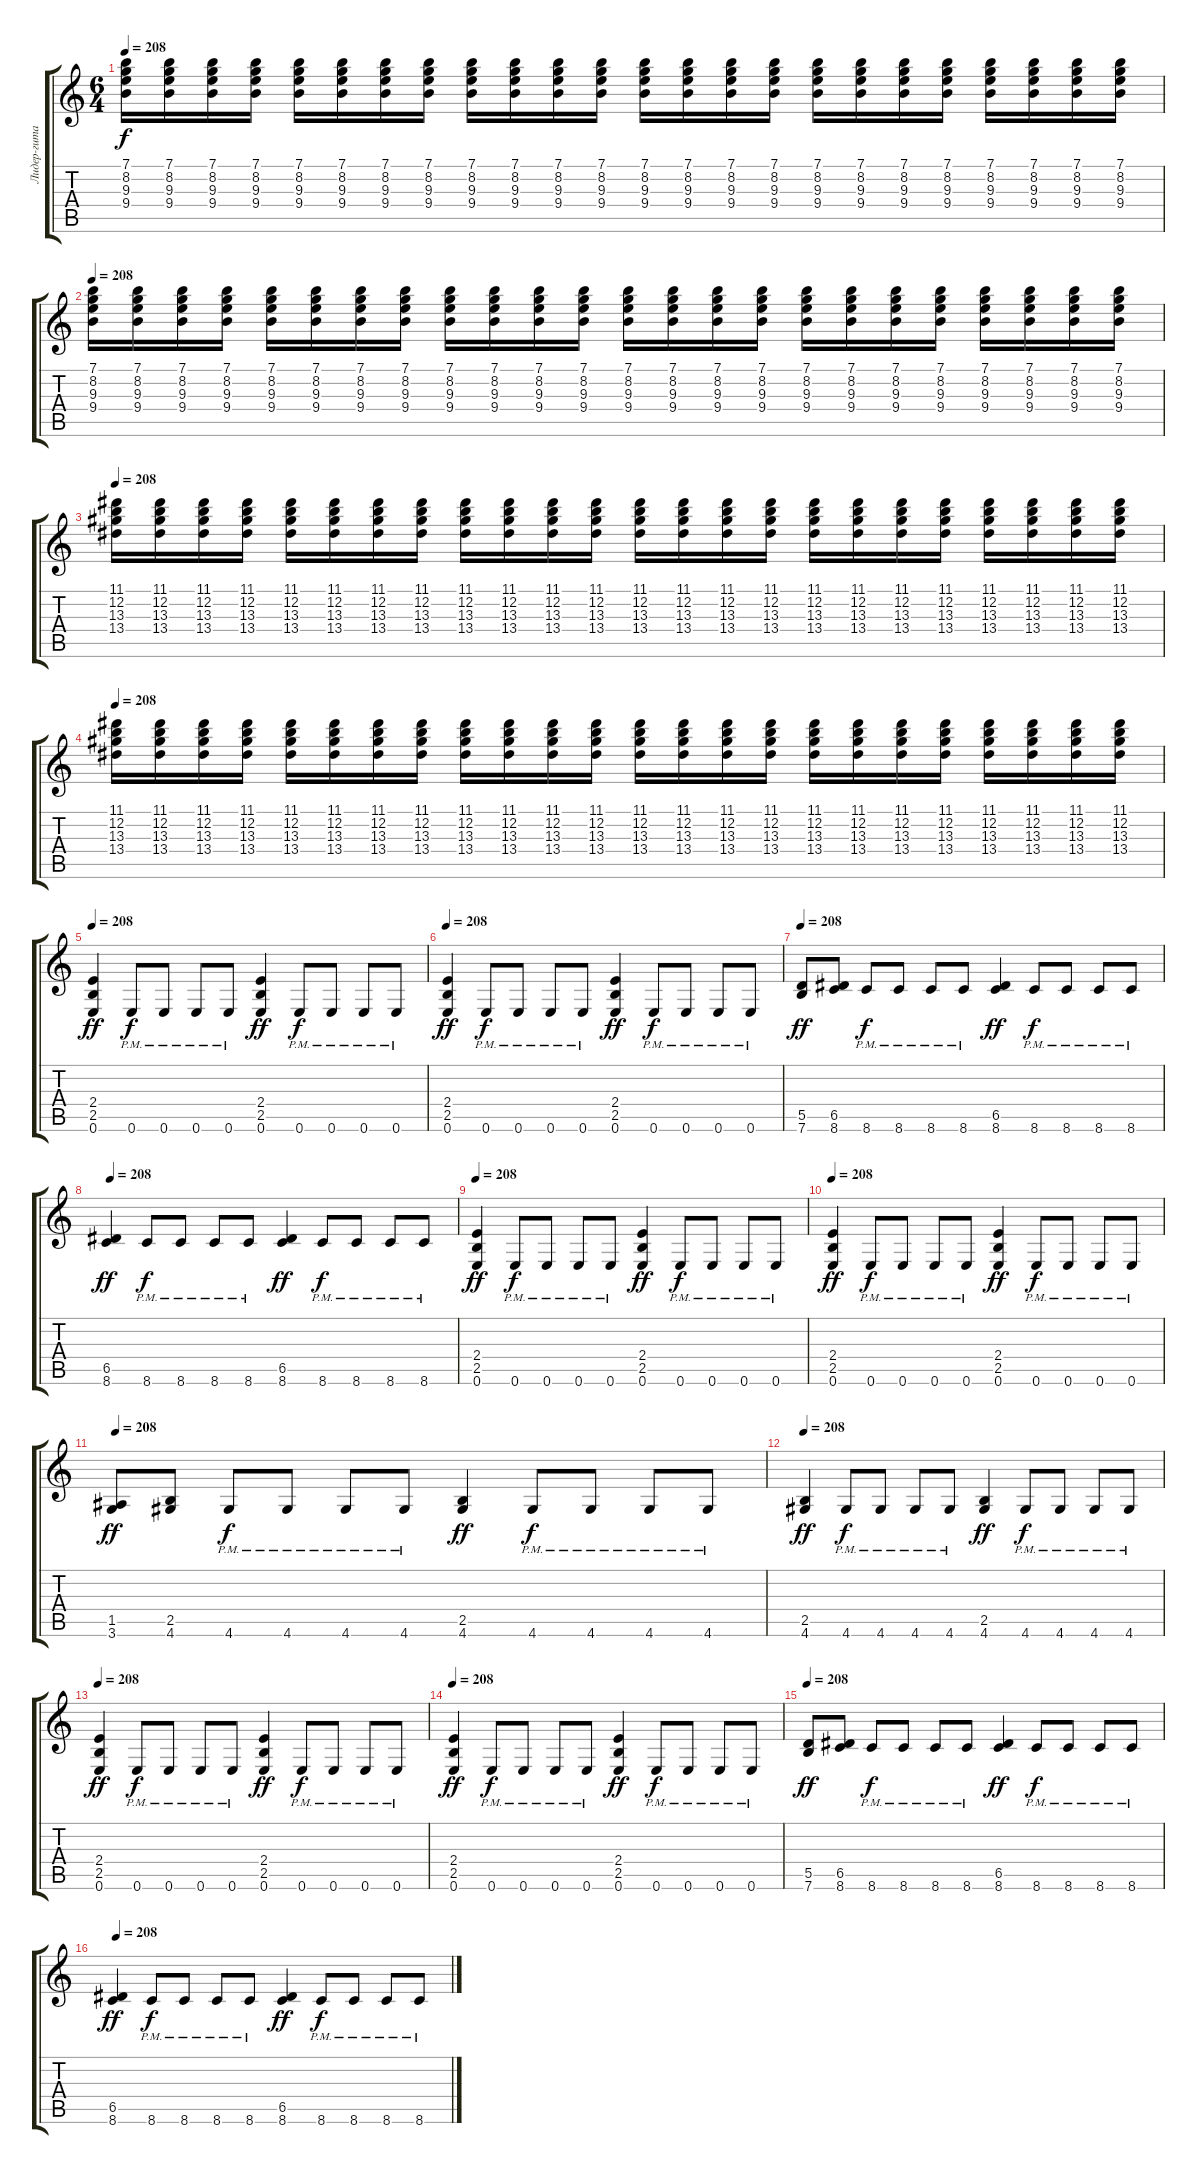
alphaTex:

\track ("Лидер-гитара (Ацтенну)" "Лидер-гита") {instrument distortionguitar}
\staff {score tabs}
\tuning (E4 B3 G3 D3 A2 E2) {hide}
\ts (6 4)
\tempo 208
\clef g2
\ks c
(7.1 8.2 9.3 9.4).16{dy f} (7.1 8.2 9.3 9.4).16 (7.1 8.2 9.3 9.4).16 (7.1 8.2 9.3 9.4).16 (7.1 8.2 9.3 9.4).16 (7.1 8.2 9.3 9.4).16 (7.1 8.2 9.3 9.4).16 (7.1 8.2 9.3 9.4).16 (7.1 8.2 9.3 9.4).16 (7.1 8.2 9.3 9.4).16 (7.1 8.2 9.3 9.4).16 (7.1 8.2 9.3 9.4).16 (7.1 8.2 9.3 9.4).16 (7.1 8.2 9.3 9.4).16 (7.1 8.2 9.3 9.4).16 (7.1 8.2 9.3 9.4).16 (7.1 8.2 9.3 9.4).16 (7.1 8.2 9.3 9.4).16 (7.1 8.2 9.3 9.4).16 (7.1 8.2 9.3 9.4).16 (7.1 8.2 9.3 9.4).16 (7.1 8.2 9.3 9.4).16 (7.1 8.2 9.3 9.4).16 (7.1 8.2 9.3 9.4).16 |
\tempo 208
(7.1 8.2 9.3 9.4).16 (7.1 8.2 9.3 9.4).16 (7.1 8.2 9.3 9.4).16 (7.1 8.2 9.3 9.4).16 (7.1 8.2 9.3 9.4).16 (7.1 8.2 9.3 9.4).16 (7.1 8.2 9.3 9.4).16 (7.1 8.2 9.3 9.4).16 (7.1 8.2 9.3 9.4).16 (7.1 8.2 9.3 9.4).16 (7.1 8.2 9.3 9.4).16 (7.1 8.2 9.3 9.4).16 (7.1 8.2 9.3 9.4).16 (7.1 8.2 9.3 9.4).16 (7.1 8.2 9.3 9.4).16 (7.1 8.2 9.3 9.4).16 (7.1 8.2 9.3 9.4).16 (7.1 8.2 9.3 9.4).16 (7.1 8.2 9.3 9.4).16 (7.1 8.2 9.3 9.4).16 (7.1 8.2 9.3 9.4).16 (7.1 8.2 9.3 9.4).16 (7.1 8.2 9.3 9.4).16 (7.1 8.2 9.3 9.4).16 |
\tempo 208
(11.1 12.2 13.3 13.4).16 (11.1 12.2 13.3 13.4).16 (11.1 12.2 13.3 13.4).16 (11.1 12.2 13.3 13.4).16 (11.1 12.2 13.3 13.4).16 (11.1 12.2 13.3 13.4).16 (11.1 12.2 13.3 13.4).16 (11.1 12.2 13.3 13.4).16 (11.1 12.2 13.3 13.4).16 (11.1 12.2 13.3 13.4).16 (11.1 12.2 13.3 13.4).16 (11.1 12.2 13.3 13.4).16 (11.1 12.2 13.3 13.4).16 (11.1 12.2 13.3 13.4).16 (11.1 12.2 13.3 13.4).16 (11.1 12.2 13.3 13.4).16 (11.1 12.2 13.3 13.4).16 (11.1 12.2 13.3 13.4).16 (11.1 12.2 13.3 13.4).16 (11.1 12.2 13.3 13.4).16 (11.1 12.2 13.3 13.4).16 (11.1 12.2 13.3 13.4).16 (11.1 12.2 13.3 13.4).16 (11.1 12.2 13.3 13.4).16 |
\tempo 208
(11.1 12.2 13.3 13.4).16 (11.1 12.2 13.3 13.4).16 (11.1 12.2 13.3 13.4).16 (11.1 12.2 13.3 13.4).16 (11.1 12.2 13.3 13.4).16 (11.1 12.2 13.3 13.4).16 (11.1 12.2 13.3 13.4).16 (11.1 12.2 13.3 13.4).16 (11.1 12.2 13.3 13.4).16 (11.1 12.2 13.3 13.4).16 (11.1 12.2 13.3 13.4).16 (11.1 12.2 13.3 13.4).16 (11.1 12.2 13.3 13.4).16 (11.1 12.2 13.3 13.4).16 (11.1 12.2 13.3 13.4).16 (11.1 12.2 13.3 13.4).16 (11.1 12.2 13.3 13.4).16 (11.1 12.2 13.3 13.4).16 (11.1 12.2 13.3 13.4).16 (11.1 12.2 13.3 13.4).16 (11.1 12.2 13.3 13.4).16 (11.1 12.2 13.3 13.4).16 (11.1 12.2 13.3 13.4).16 (11.1 12.2 13.3 13.4).16 |
\tempo 208
(2.4 2.5 0.6).4{dy ff} 0.6{pm}.8{dy f} 0.6{pm}.8 0.6{pm}.8 0.6{pm}.8 (2.4 2.5 0.6).4{dy ff} 0.6{pm}.8{dy f} 0.6{pm}.8 0.6{pm}.8 0.6{pm}.8 |
\tempo 208
(2.4 2.5 0.6).4{dy ff} 0.6{pm}.8{dy f} 0.6{pm}.8 0.6{pm}.8 0.6{pm}.8 (2.4 2.5 0.6).4{dy ff} 0.6{pm}.8{dy f} 0.6{pm}.8 0.6{pm}.8 0.6{pm}.8 |
\tempo 208
(5.5 7.6).8{dy ff} (6.5 8.6).8 8.6{pm}.8{dy f} 8.6{pm}.8 8.6{pm}.8 8.6{pm}.8 (6.5 8.6).4{dy ff} 8.6{pm}.8{dy f} 8.6{pm}.8 8.6{pm}.8 8.6{pm}.8 |
\tempo 208
(6.5 8.6).4{dy ff} 8.6{pm}.8{dy f} 8.6{pm}.8 8.6{pm}.8 8.6{pm}.8 (6.5 8.6).4{dy ff} 8.6{pm}.8{dy f} 8.6{pm}.8 8.6{pm}.8 8.6{pm}.8 |
\tempo 208
(2.4 2.5 0.6).4{dy ff} 0.6{pm}.8{dy f} 0.6{pm}.8 0.6{pm}.8 0.6{pm}.8 (2.4 2.5 0.6).4{dy ff} 0.6{pm}.8{dy f} 0.6{pm}.8 0.6{pm}.8 0.6{pm}.8 |
\tempo 208
(2.4 2.5 0.6).4{dy ff} 0.6{pm}.8{dy f} 0.6{pm}.8 0.6{pm}.8 0.6{pm}.8 (2.4 2.5 0.6).4{dy ff} 0.6{pm}.8{dy f} 0.6{pm}.8 0.6{pm}.8 0.6{pm}.8 |
\tempo 208
(1.5 3.6).8{dy ff} (2.5 4.6).8 4.6{pm}.8{dy f} 4.6{pm}.8 4.6{pm}.8 4.6{pm}.8 (2.5 4.6).4{dy ff} 4.6{pm}.8{dy f} 4.6{pm}.8 4.6{pm}.8 4.6{pm}.8 |
\tempo 208
(2.5 4.6).4{dy ff} 4.6{pm}.8{dy f} 4.6{pm}.8 4.6{pm}.8 4.6{pm}.8 (2.5 4.6).4{dy ff} 4.6{pm}.8{dy f} 4.6{pm}.8 4.6{pm}.8 4.6{pm}.8 |
\tempo 208
(2.4 2.5 0.6).4{dy ff} 0.6{pm}.8{dy f} 0.6{pm}.8 0.6{pm}.8 0.6{pm}.8 (2.4 2.5 0.6).4{dy ff} 0.6{pm}.8{dy f} 0.6{pm}.8 0.6{pm}.8 0.6{pm}.8 |
\tempo 208
(2.4 2.5 0.6).4{dy ff} 0.6{pm}.8{dy f} 0.6{pm}.8 0.6{pm}.8 0.6{pm}.8 (2.4 2.5 0.6).4{dy ff} 0.6{pm}.8{dy f} 0.6{pm}.8 0.6{pm}.8 0.6{pm}.8 |
\tempo 208
(5.5 7.6).8{dy ff} (6.5 8.6).8 8.6{pm}.8{dy f} 8.6{pm}.8 8.6{pm}.8 8.6{pm}.8 (6.5 8.6).4{dy ff} 8.6{pm}.8{dy f} 8.6{pm}.8 8.6{pm}.8 8.6{pm}.8 |
\tempo 208
(6.5 8.6).4{dy ff} 8.6{pm}.8{dy f} 8.6{pm}.8 8.6{pm}.8 8.6{pm}.8 (6.5 8.6).4{dy ff} 8.6{pm}.8{dy f} 8.6{pm}.8 8.6{pm}.8 8.6{pm}.8
